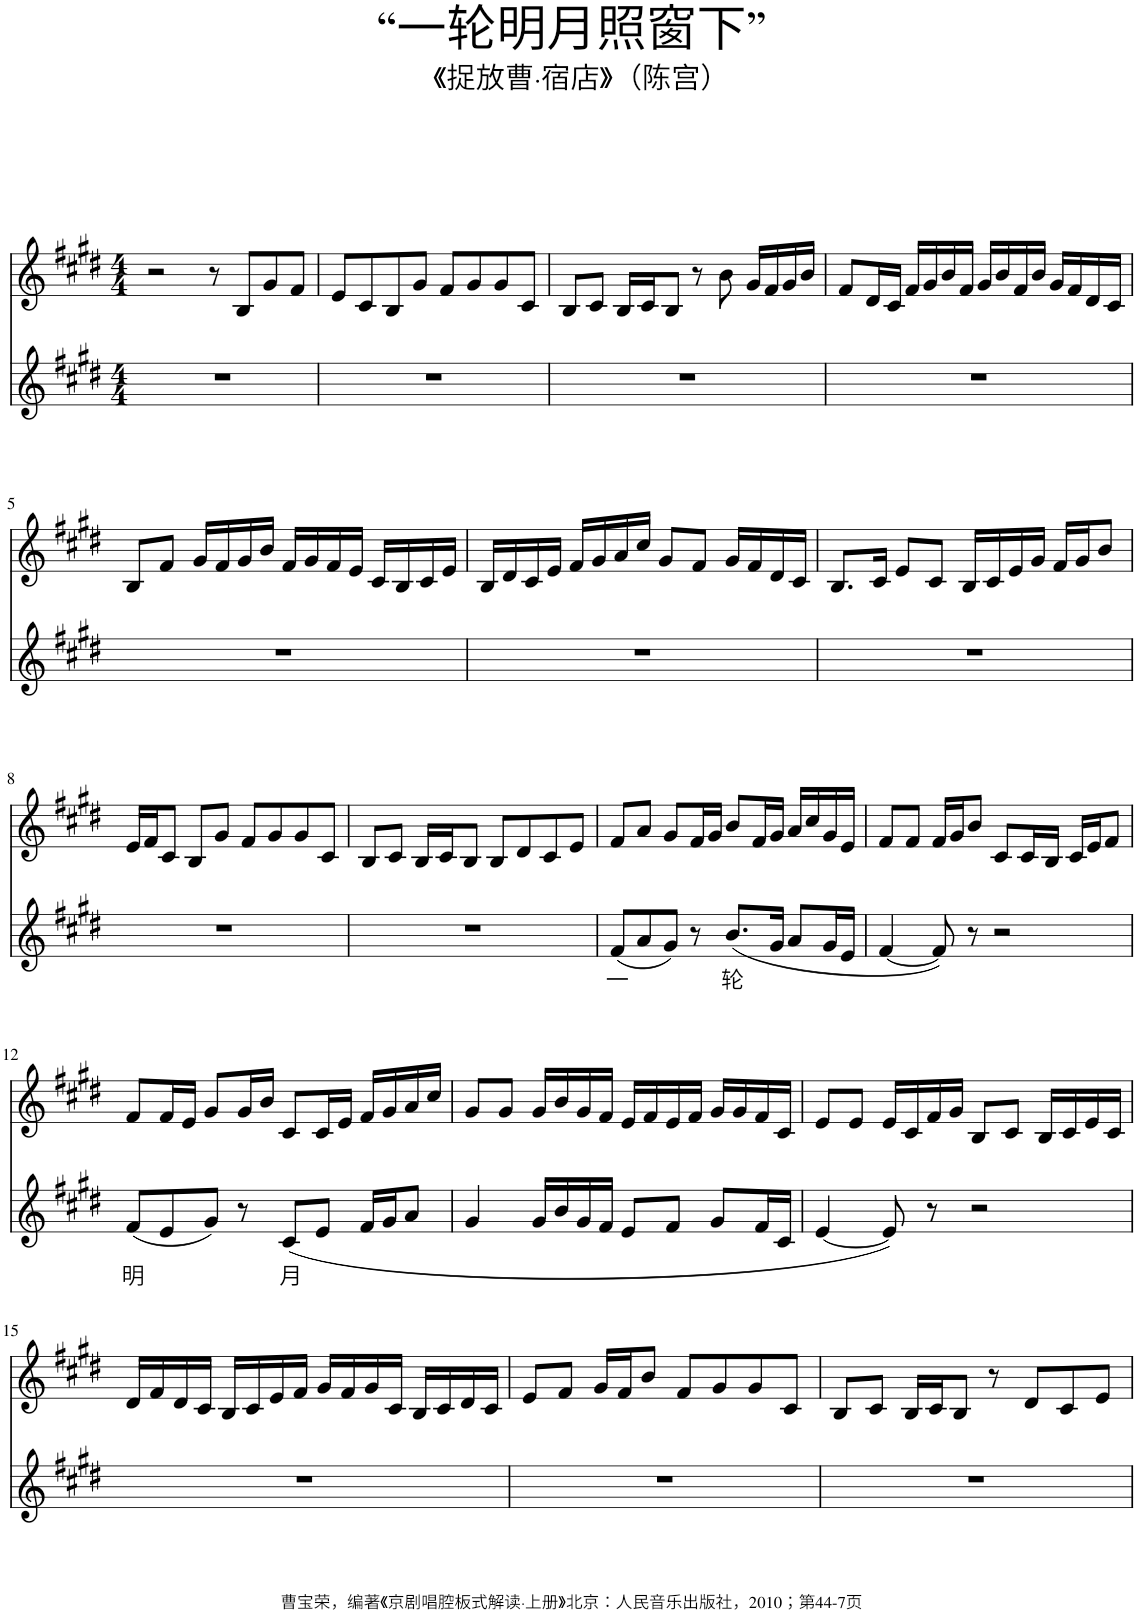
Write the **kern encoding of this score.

**kern	**text	**kern
*part2	*part2	*part1
*staff2	*staff2	*staff1
*I"Piano	*	*I"Piano
*I'Pno	*	*I'Pno
*clefG2	*	*clefG2
*k[f#c#g#d#]	*	*k[f#c#g#d#]
*M4/4	*	*M4/4
=1	=1	=1
1r	.	2r
.	.	8r
.	.	8B/L
.	.	8g#/
.	.	8f#/J
=2	=2	=2
1r	.	8e/L
.	.	8c#/
.	.	8B/
.	.	8g#/J
.	.	8f#/L
.	.	8g#/
.	.	8g#/
.	.	8c#/J
=3	=3	=3
1r	.	8B/L
.	.	8c#/J
.	.	16B/LL
.	.	16c#/J
.	.	8B/J
.	.	8r
.	.	8b\
.	.	16g#/LL
.	.	16f#/
.	.	16g#/
.	.	16b/JJ
=4	=4	=4
1r	.	8f#/L
.	.	16d#/L
.	.	16c#/JJ
.	.	16f#/LL
.	.	16g#/
.	.	16b/
.	.	16f#/JJ
.	.	16g#/LL
.	.	16b/
.	.	16f#/
.	.	16b/JJ
.	.	16g#/LL
.	.	16f#/
.	.	16d#/
.	.	16c#/JJ
!!LO:LB:g=z
=5	=5	=5
1r	.	8B/L
.	.	8f#/J
.	.	16g#/LL
.	.	16f#/
.	.	16g#/
.	.	16b/JJ
.	.	16f#/LL
.	.	16g#/
.	.	16f#/
.	.	16e/JJ
.	.	16c#/LL
.	.	16B/
.	.	16c#/
.	.	16e/JJ
=6	=6	=6
1r	.	16B/LL
.	.	16d#/
.	.	16c#/
.	.	16e/JJ
.	.	16f#/LL
.	.	16g#/
.	.	16a/
.	.	16cc#/JJ
.	.	8g#/L
.	.	8f#/J
.	.	16g#/LL
.	.	16f#/
.	.	16d#/
.	.	16c#/JJ
=7	=7	=7
1r	.	8.B/L
.	.	16c#/Jk
.	.	8e/L
.	.	8c#/J
.	.	16B/LL
.	.	16c#/
.	.	16e/
.	.	16g#/JJ
.	.	16f#/LL
.	.	16g#/J
.	.	8b/J
!!LO:LB:g=z
=8	=8	=8
1r	.	16e/LL
.	.	16f#/J
.	.	8c#/J
.	.	8B/L
.	.	8g#/J
.	.	8f#/L
.	.	8g#/
.	.	8g#/
.	.	8c#/J
=9	=9	=9
1r	.	8B/L
.	.	8c#/J
.	.	16B/LL
.	.	16c#/J
.	.	8B/J
.	.	8B/L
.	.	8d#/
.	.	8c#/
.	.	8e/J
=10	=10	=10
!	!LO:LY:b	!
(8f#/L	一	8f#/L
8a/	.	8a/J
8g#/J)	.	8g#/L
8r	.	16f#/L
.	.	16g#/JJ
!	!LO:LY:b	!
(8.b/L	轮	8b/L
.	.	16f#/L
16g#/Jk	.	16g#/JJ
8a/L	.	16a/LL
.	.	16cc#/
16g#/L	.	16g#/
16e/JJ	.	16e/JJ
=11	=11	=11
[4f#/	.	8f#/L
.	.	8f#/J
8f#/])	.	16f#/LL
.	.	16g#/J
8r	.	8b/J
2r	.	8c#/L
.	.	16c#/L
.	.	16B/JJ
.	.	16c#/LL
.	.	16e/J
.	.	8f#/J
!!LO:LB:g=z
=12	=12	=12
!	!LO:LY:b	!
(8f#/L	明	8f#/L
8e/	.	16f#/L
.	.	16e/JJ
8g#/J)	.	8g#/L
8r	.	16g#/L
.	.	16b/JJ
!	!LO:LY:b	!
(8c#/L	月	8c#/L
8e/J	.	16c#/L
.	.	16e/JJ
16f#/LL	.	16f#/LL
16g#/J	.	16g#/
8a/J	.	16a/
.	.	16cc#/JJ
=13	=13	=13
4g#/	.	8g#/L
.	.	8g#/J
16g#/LL	.	16g#/LL
16b/	.	16b/
16g#/	.	16g#/
16f#/JJ	.	16f#/JJ
8e/L	.	16e/LL
.	.	16f#/
8f#/J	.	16e/
.	.	16f#/JJ
8g#/L	.	16g#/LL
.	.	16g#/
16f#/L	.	16f#/
16c#/JJ	.	16c#/JJ
=14	=14	=14
[4e/	.	8e/L
.	.	8e/J
8e/])	.	16e/LL
.	.	16c#/
8r	.	16f#/
.	.	16g#/JJ
2r	.	8B/L
.	.	8c#/J
.	.	16B/LL
.	.	16c#/
.	.	16e/
.	.	16c#/JJ
!!LO:LB:g=z
=15	=15	=15
1r	.	16d#/LL
.	.	16f#/
.	.	16d#/
.	.	16c#/JJ
.	.	16B/LL
.	.	16c#/
.	.	16e/
.	.	16f#/JJ
.	.	16g#/LL
.	.	16f#/
.	.	16g#/
.	.	16c#/JJ
.	.	16B/LL
.	.	16c#/
.	.	16d#/
.	.	16c#/JJ
=16	=16	=16
1r	.	8e/L
.	.	8f#/J
.	.	16g#/LL
.	.	16f#/J
.	.	8b/J
.	.	8f#/L
.	.	8g#/
.	.	8g#/
.	.	8c#/J
=17	=17	=17
1r	.	8B/L
.	.	8c#/J
.	.	16B/LL
.	.	16c#/J
.	.	8B/J
.	.	8r
.	.	8d#/L
.	.	8c#/
.	.	8e/J
=	=	=
*-	*-	*-
